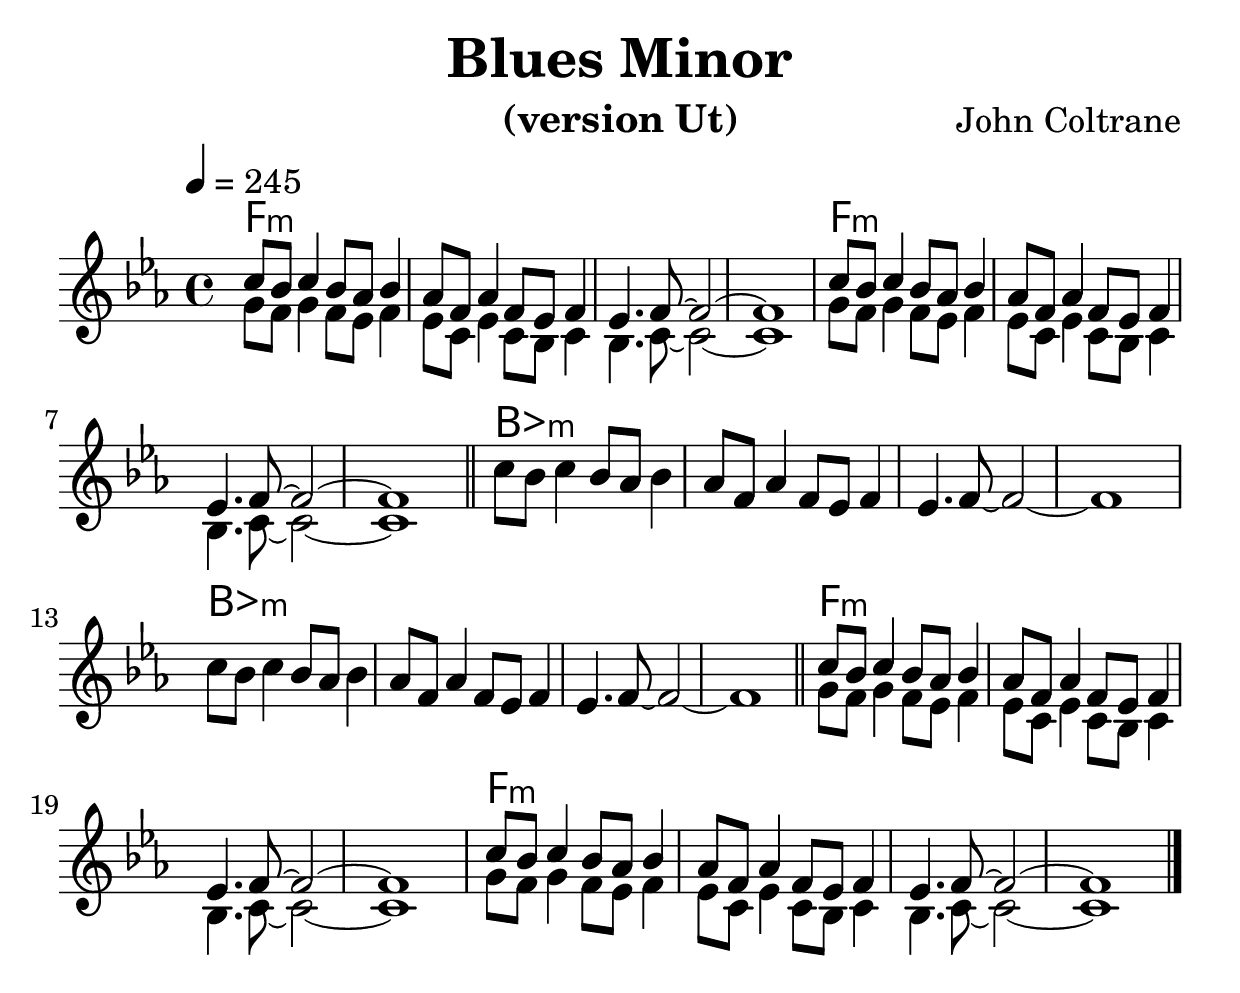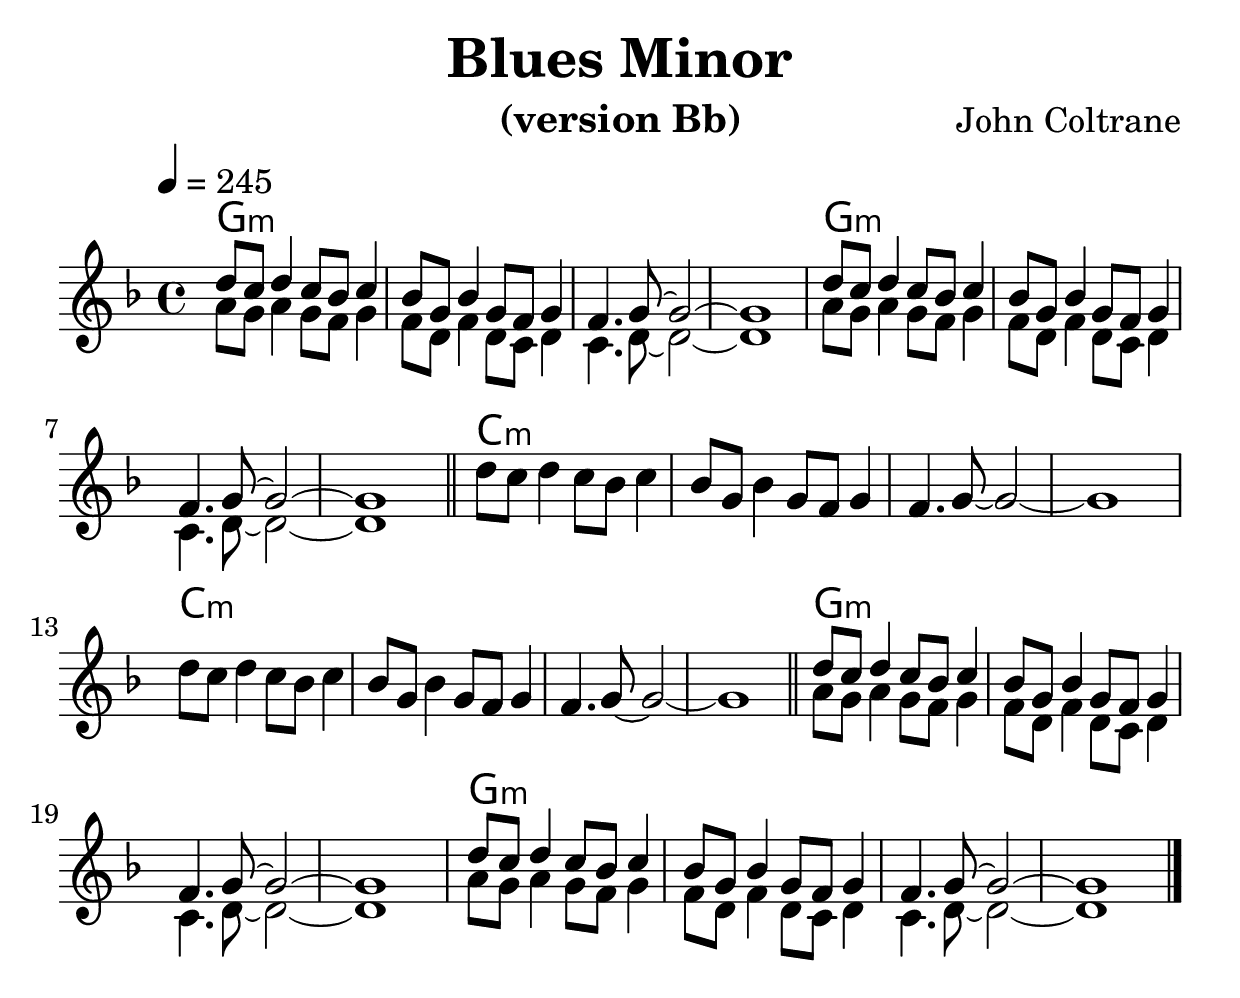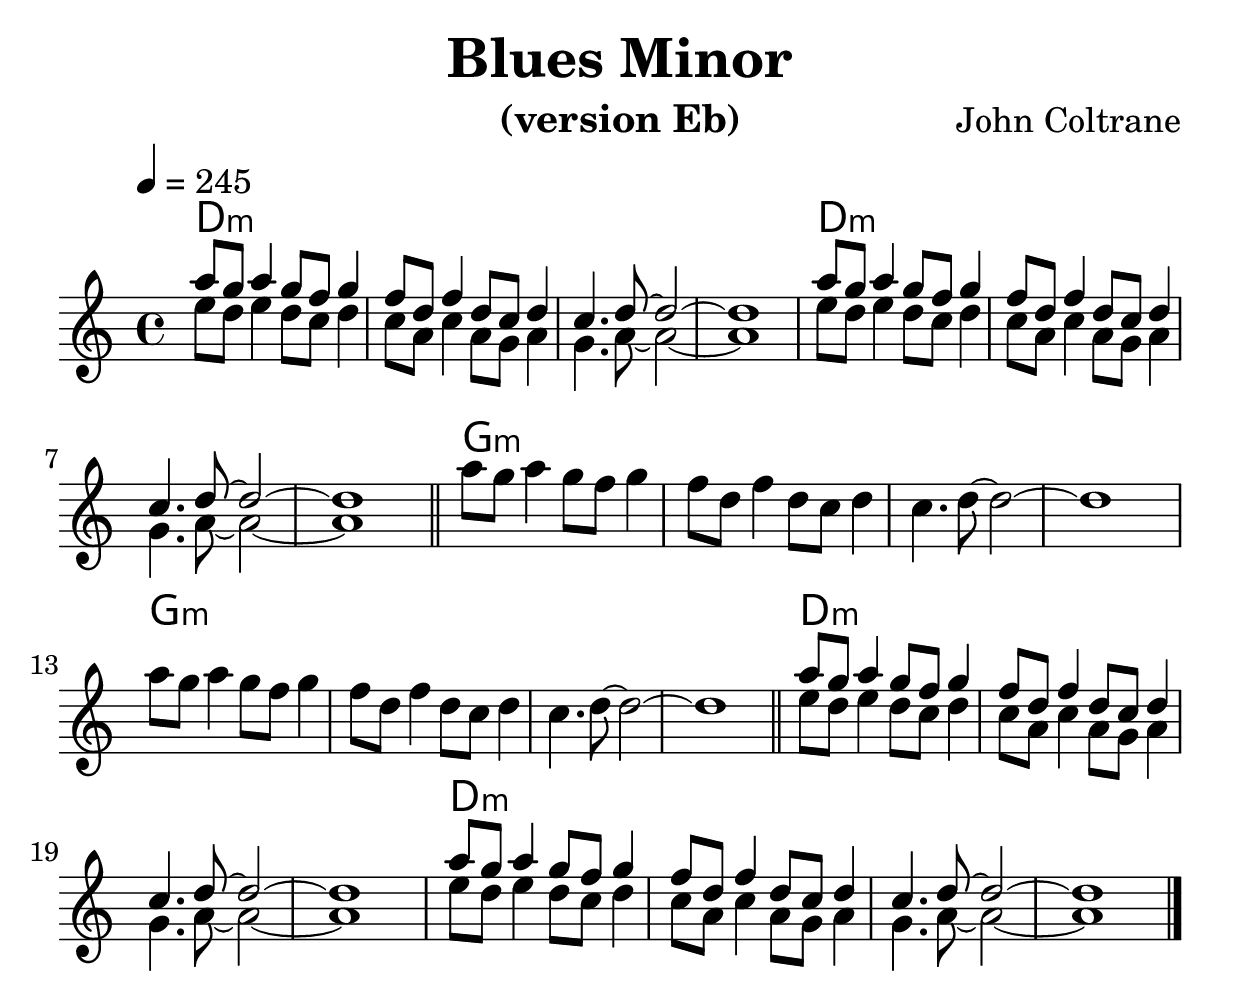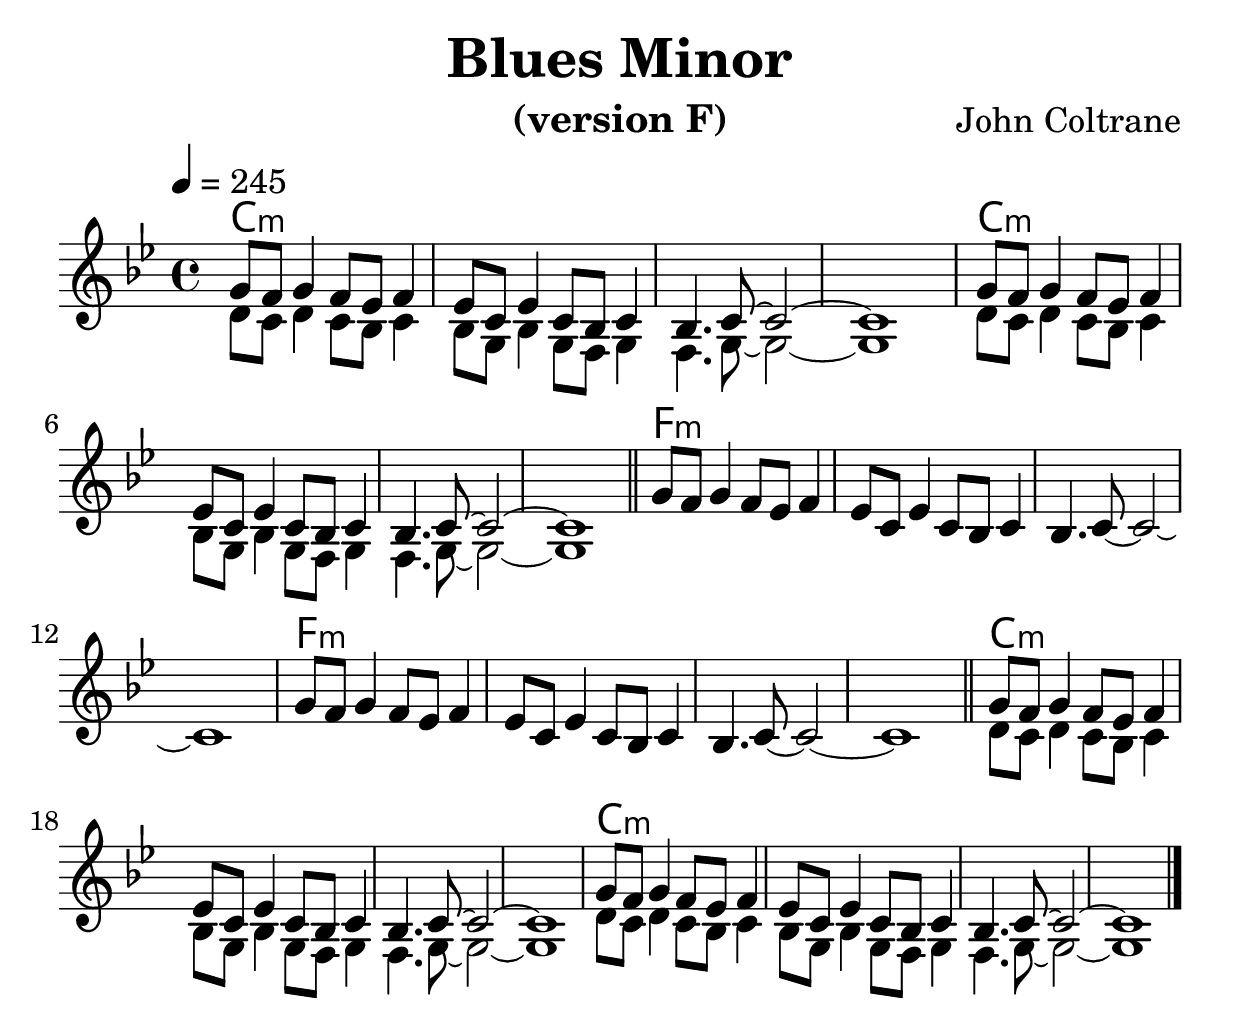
% Created on Mon Sep 20 15:23:38 CEST 2010
\version "2.22.0"

#(set-global-staff-size 30)
#(set-default-paper-size "a4")

\include "utils/AccordsJazzDefs.ly"

\paper { indent = 0\cm} 


\header {
	title = "Blues Minor" 
 	composer = "John Coltrane"
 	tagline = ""

}


accords = \chords {
	f1:m s s s
	f1:m s s s
	bes:m s s s
	bes:m s s s
	f:m s s s
	f:m s s s
	%c1:m7.5+.9+ % un accord
	%es:m7 % un deuxiÃƒÆ’Ã‚Â¨me
}

theme = \new Staff {
	\time 4/4
	\tempo 4 = 245 
	\set Staff.midiInstrument = "trumpet"
	\key es \major
	\clef treble
	\accidentalStyle modern-cautionary
	\relative c' { 	
 % Type notes here 
\compressEmptyMeasures
\set Timing.beamExceptions = #'()
\repeat unfold 2 {
<<
	{c'8 bes c4 bes8 aes bes4
	aes8 f aes4 f8 es f4
	es4. f8~ f2~ f1}\\
	{g8 f g4 f8 es f4
	es8 c es4 c8 bes c4
	bes4. c8~ c2~ c1}
>>
}
\bar "||"
\repeat unfold 2 {
c'8 bes c4 bes8 aes bes4
	aes8 f aes4 f8 es f4
	es4. f8~ f2~ f1
}
	\bar "||"
\repeat unfold 2 {
	<<
	{c'8 bes c4 bes8 aes bes4
	aes8 f aes4 f8 es f4
	es4. f8~ f2~ f1}\\
	{g8 f g4 f8 es f4
	es8 c es4 c8 bes c4
	bes4. c8~ c2~ c1}
>>
}
\bar "|."
	%c4^\markup{Essai} cis c cis
%\mark \markup {\musicglyph "scripts.coda" }
%c cis c c
	}
}

\include "utils/books.ly"
